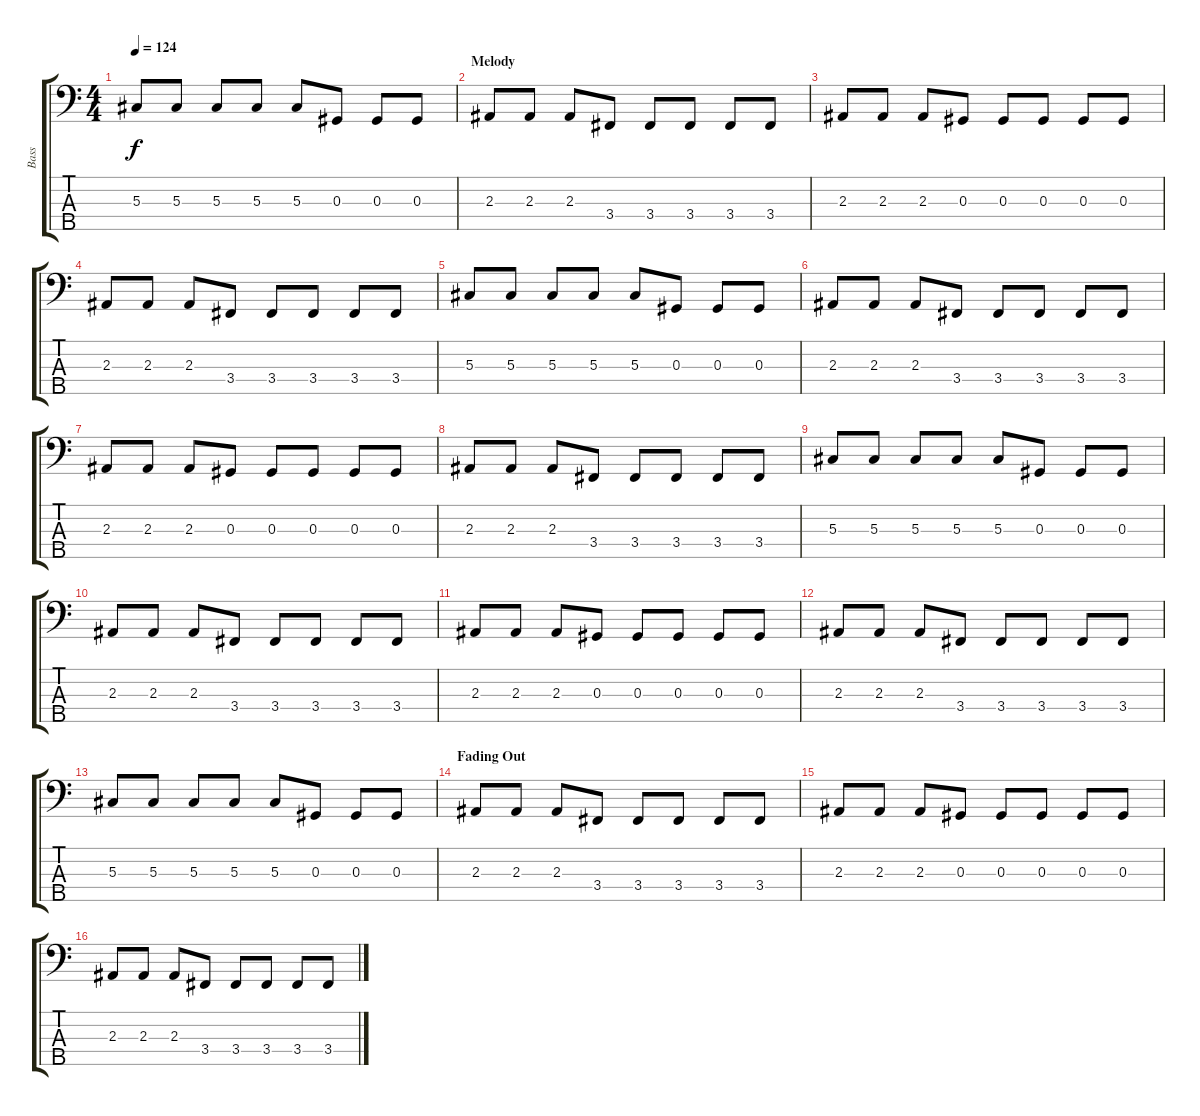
\track ("Bass" "Bass") {instrument electricbasspick}
\staff {score tabs}
\tuning (Gb2 Db2 Ab1 Eb1 Bb0) {hide}
\ts (4 4)
\tempo 124
\clef f4
\ks c
5.3.8{dy f} 5.3.8 5.3.8 5.3.8 5.3.8 0.3.8 0.3.8 0.3.8 |
\section ("" "Melody")
2.3.8 2.3.8 2.3.8 3.4.8 3.4.8 3.4.8 3.4.8 3.4.8 |
2.3.8 2.3.8 2.3.8 0.3.8 0.3.8 0.3.8 0.3.8 0.3.8 |
2.3.8 2.3.8 2.3.8 3.4.8 3.4.8 3.4.8 3.4.8 3.4.8 |
5.3.8 5.3.8 5.3.8 5.3.8 5.3.8 0.3.8 0.3.8 0.3.8 |
2.3.8 2.3.8 2.3.8 3.4.8 3.4.8 3.4.8 3.4.8 3.4.8 |
2.3.8 2.3.8 2.3.8 0.3.8 0.3.8 0.3.8 0.3.8 0.3.8 |
2.3.8 2.3.8 2.3.8 3.4.8 3.4.8 3.4.8 3.4.8 3.4.8 |
5.3.8 5.3.8 5.3.8 5.3.8 5.3.8 0.3.8 0.3.8 0.3.8 |
2.3.8 2.3.8 2.3.8 3.4.8 3.4.8 3.4.8 3.4.8 3.4.8 |
2.3.8 2.3.8 2.3.8 0.3.8 0.3.8 0.3.8 0.3.8 0.3.8 |
2.3.8 2.3.8 2.3.8 3.4.8 3.4.8 3.4.8 3.4.8 3.4.8 |
5.3.8 5.3.8 5.3.8 5.3.8 5.3.8 0.3.8 0.3.8 0.3.8 |
\section ("" "Fading Out")
2.3.8 2.3.8 2.3.8 3.4.8 3.4.8 3.4.8 3.4.8 3.4.8 |
2.3.8 2.3.8 2.3.8 0.3.8 0.3.8 0.3.8 0.3.8 0.3.8 |
2.3.8 2.3.8 2.3.8 3.4.8 3.4.8 3.4.8 3.4.8 3.4.8
